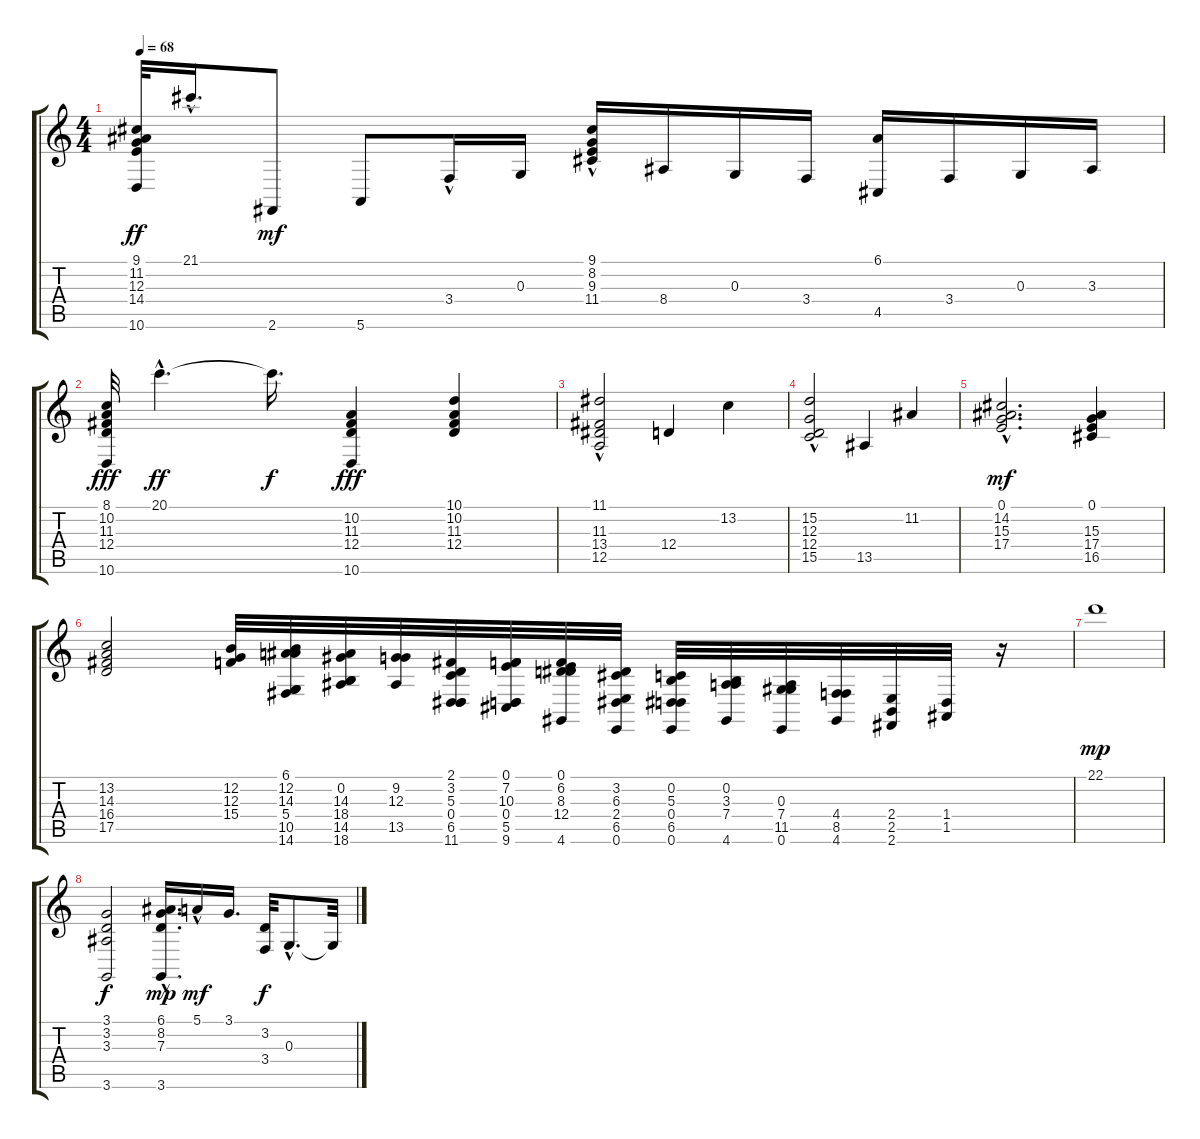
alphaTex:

\track "" {instrument acousticgrandpiano}
\staff {score tabs}
\tuning (E4 B3 G3 D3 A2 E2) {hide}
\ts (4 4)
\tempo 68
\clef g2
\ks c
(9.1 11.2 12.3 14.4 10.6).32{dy ff} 21.1{hac}.16{d} 2.6.8{dy mf} 5.6.8 3.4{hac}.16 0.3.16 (9.1 8.2 9.3 11.4{hac}).16 8.4.16 0.3.16 3.4.16 (6.1 4.5).16 3.4.16 0.3.16 3.3.16 |
(8.1 10.2 11.3 12.4 10.6).32{dy fff} 20.1{hac}.4{d dy ff} 20.1{t}.16{d dy f} (10.2 11.3 12.4 10.6).4{dy fff} (10.1 10.2 11.3 12.4).4 |
(11.1{hac} 11.3 13.4 12.5).2{instrument choiraahs} 12.4.4 13.2.4 |
(15.2{hac} 12.3 12.4 15.5).2 13.5.4 11.2.4 |
(0.1{hac} 14.2{hac} 15.3{hac} 17.4{hac}).2{d dy mf} (0.1 15.3 17.4 16.5).4 |
(13.2 14.3 16.4 17.5).2 (12.2 12.3 15.4).32 (6.1 12.2 14.3 5.4 10.5 14.6).32 (0.2 14.3 18.4 14.5 18.6).32 (9.2 12.3 13.5).32 (2.1 3.2 5.3 0.4 6.5 11.6).32 (0.1 7.2 10.3 0.4 5.5 9.6).32 (0.1 6.2 8.3 12.4 4.6).32 (3.2 6.3 2.4 6.5 0.6).32 (0.2 5.3 0.4 6.5 0.6).32 (0.2 3.3 7.4 4.6).32 (0.3 7.4 11.5 0.6).32 (4.4 8.5 4.6).32 (2.4 2.5 2.6).32 (1.4 1.5).32 r.16 |
22.1.1{dy mp instrument pad2warm} |
(3.1 3.2 3.3 3.6).2{dy f instrument acousticgrandpiano} (6.1{hac} 8.2 7.3 3.6).16{d dy mp} 5.1{hac}.16{dy mf} 3.1.16{d} (3.2 3.4).32{dy f} 0.3{hac}.8{d} 0.3{t}.32
